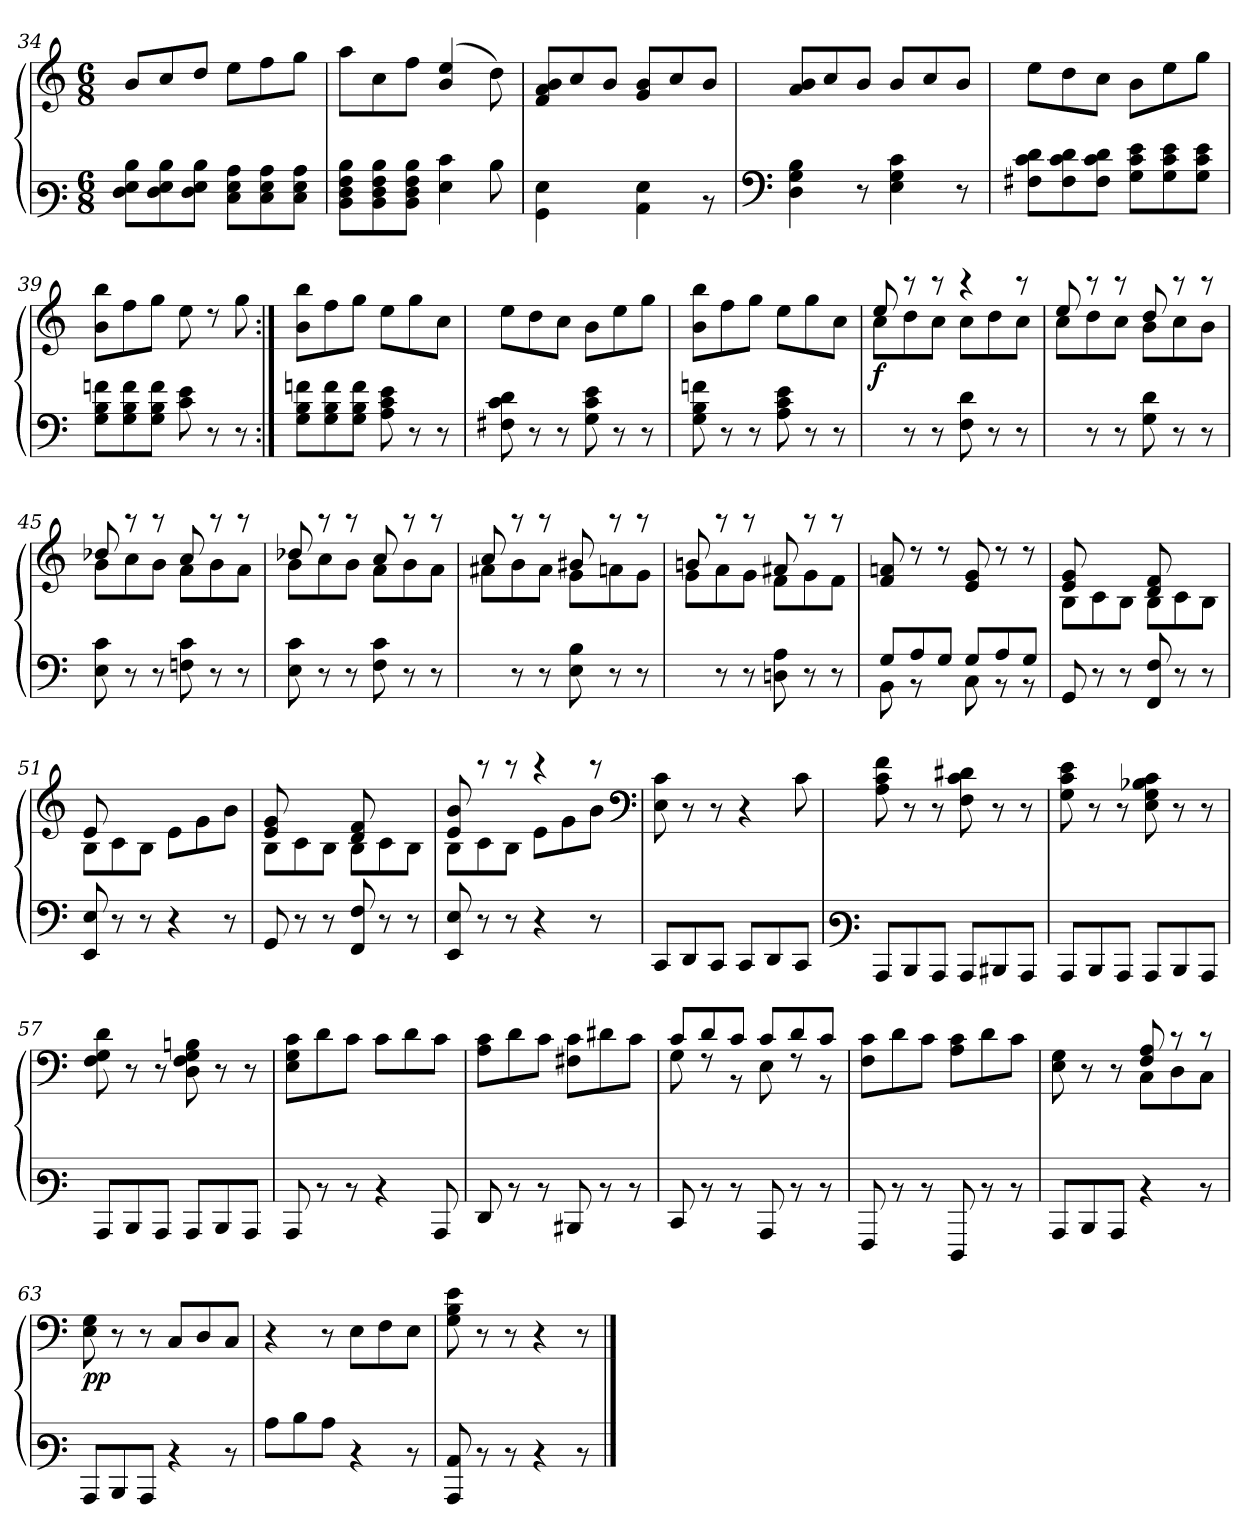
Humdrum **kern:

**kern	**kern	**dynam
*part1	*part1	*part1
*staff2	*staff1	*staff1/2
*clefF3	*clefG3	*
*M6/8	*M6/8	*
=34	=34	=34
8F\ 8G\ 8d\L	8g/L	.
8F\ 8G\ 8d\	8a/	.
8F\ 8G\ 8d\J	8b/J	.
8E\ 8G\ 8c\L	8cc\L	.
8E\ 8G\ 8c\	8dd\	.
8E\ 8G\ 8c\J	8ee\J	.
=35	=35	=35
8D\ 8F\ 8A\ 8d\L	8ff\L	.
8D\ 8F\ 8A\ 8d\	8a\	.
8D\ 8F\ 8A\ 8d\J	8dd\J	.
4G\ 4e\	(>4g/ 4cc/	.
8d\	8b\)	.
=36	=36	=36
4BB\ 4G\	8d/ 8f/ 8g/L	.
.	8a/	.
8ryy	8g/J	.
4C\ 4G\	8e/ 8g/L	.
.	8a/	.
8rD	8g/J	.
!!LO:PB:g=z
=37	=37	=37
*clefF4	*	*
4D\ 4G\ 4B\	8f/ 8g/L	.
.	8a/	.
8r	8g/J	.
4E\ 4G\ 4c\	8g/L	.
.	8a/	.
8r	8g/J	.
=38	=38	=38
8F#X\ 8c\ 8d\L	8cc\L	.
8F#\ 8c\ 8d\	8b\	.
8F#\ 8c\ 8d\J	8a\J	.
8G\ 8c\ 8e\L	8g\L	.
8G\ 8c\ 8e\	8cc\	.
8G\ 8c\ 8e\J	8ee\J	.
=39	=39	=39
8G\ 8B\ 8fn\L	8g\ 8gg\L	.
8G\ 8B\ 8f\	8dd\	.
8G\ 8B\ 8f\J	8ee\J	.
8c\ 8e\	8cc\	.
8r	8rb	.
8r	8ee\	.
=40:|!	=40:|!	=40:|!
8G\ 8B\ 8fn\L	8g\ 8gg\L	.
8G\ 8B\ 8f\	8dd\	.
8G\ 8B\ 8f\J	8ee\J	.
8A\ 8c\ 8e\	8cc\L	.
8r	8ee\	.
8r	8a\J	.
=41	=41	=41
8F#X\ 8c\ 8d\	8cc\L	.
8r	8b\	.
8r	8a\J	.
8G\ 8c\ 8e\	8g\L	.
8r	8cc\	.
8r	8ee\J	.
=42	=42	=42
8G\ 8B\ 8fn\	8g\ 8gg\L	.
8r	8dd\	.
8r	8ee\J	.
8A\ 8c\ 8e\	8cc\L	.
8r	8ee\	.
8r	8a\J	.
!!LO:LB:g=z
=43	=43	=43
*	*^	*
!	!	!	!LO:DY:b
8ryy	8cc/	8a\L	f
8r	8raa	8b\	.
8r	8raa	8a\J	.
8F\ 8d\	4raa	8a\L	.
8r	.	8b\	.
8r	8raa	8a\J	.
=44	=44	=44	=44
8ryy	8cc/	8a\L	.
8r	8raa	8b\	.
8r	8raa	8a\J	.
8G\ 8d\	8b/	8g\L	.
8r	8raa	8a\	.
8r	8raa	8g\J	.
=45	=45	=45	=45
8E\ 8c\	8b-X/	8g\L	.
8r	8raa	8a\	.
8r	8raa	8g\J	.
8Fn\ 8c\	8a/	8f\L	.
8r	8raa	8g\	.
8r	8raa	8f\J	.
=46	=46	=46	=46
8E\ 8c\	8b-X/	8g\L	.
8r	8raa	8a\	.
8r	8raa	8g\J	.
8F\ 8c\	8a/	8f\L	.
8r	8raa	8g\	.
8r	8raa	8f\J	.
=47	=47	=47	=47
8ryy	8a/	8f#X\L	.
8r	8raa	8g\	.
8r	8raa	8f#\J	.
8E\ 8B\	8g#X/	8e\L	.
8r	8raa	8fn\	.
8r	8raa	8e\J	.
=48	=48	=48	=48
8ryy	8gn/	8e\L	.
8r	8raa	8f\	.
8r	8raa	8e\J	.
8Dn\ 8A\	8f#X/	8d\L	.
8r	8raa	8e\	.
8r	8raa	8d\J	.
*	*v	*v	*
!!LO:LB:g=z
=49	=49	=49
*^	*	*
8G/L	8BB\	8d/ 8fn/	.
8A/	8rBB	8rb	.
8G/J	8ryy	8rb	.
8G/L	8C\	8c/ 8e/	.
8A/	8rBB	8rb	.
8G/J	8rBB	8rb	.
*v	*v	*	*
=50	=50	=50
*	*^	*
8GG/	8c/ 8e/	8G\L	.
8r	4ryy	8A\	.
8r	.	8G\J	.
8FF/ 8F/	8B/ 8d/	8G\L	.
8r	4ryy	8A\	.
8r	.	8G\J	.
=51	=51	=51	=51
8EE/ 8E/	8c/	8G\L	.
8r	2ryy	8A\	.
8r	.	8G\J	.
4r	.	8c\L	.
.	.	8e\	.
8r	8ryy	8g\J	.
=52	=52	=52	=52
8GG/	8c/ 8e/	8G\L	.
8r	4ryy	8A\	.
8r	.	8G\J	.
8FF/ 8F/	8B/ 8d/	8G\L	.
8r	4ryy	8A\	.
8r	.	8G\J	.
=53	=53	=53	=53
8EE/ 8E/	8c/ 8g/	8G\L	.
8r	8raa	8A\	.
8r	8raa	8G\J	.
4r	4raa	8c\L	.
.	.	8e\	.
8r	8raa	8g\J	.
*	*v	*v	*
*	*clefF4	*
=54	=54	=54
8CC/L	8E\ 8c\	.
8DD/	8r	.
8CC/J	8r	.
8CC/L	4r	.
8DD/	.	.
8CC/J	8c\	.
!!LO:LB:g=z
=55	=55	=55
*clefF3	*	*
8CC/L	8A\ 8c\ 8f\	.
8DD/	8r	.
8CC/J	8r	.
8CC/L	8F\ 8c\ 8d#X\	.
8DD#/	8r	.
8CC/J	8r	.
=56	=56	=56
8CC/L	8G\ 8c\ 8e\	.
8DD/	8r	.
8CC/J	8r	.
8CC/L	8E\ 8G\ 8B-X\ 8c\	.
8DD/	8r	.
8CC/J	8r	.
=57	=57	=57
8CC/L	8F\ 8G\ 8d\	.
8DD/	8r	.
8CC/J	8r	.
8CC/L	8D\ 8F\ 8G\ 8Bn\	.
8DD/	8r	.
8CC/J	8r	.
=58	=58	=58
8CC/	8E\ 8G\ 8c\L	.
8rD	8d\	.
8rD	8c\J	.
4rD	8c\L	.
.	8d\	.
8CC/	8c\J	.
=59	=59	=59
8FF/	8A\ 8c\L	.
8rD	8d\	.
8rD	8c\J	.
8DD#X/	8F#X\ 8c\L	.
8rD	8d#\	.
8rD	8c\J	.
!!LO:LB:g=z
=60	=60	=60
*	*^	*
8EE/	8c/L	8G\	.
8rD	8d/	8rF	.
8rD	8c/J	8r	.
8CC/	8c/L	8E\	.
8rD	8d/	8rF	.
8rD	8c/J	8r	.
*	*v	*v	*
=61	=61	=61
8AAA/	8F\ 8c\L	.
8rD	8d\	.
8rD	8c\J	.
8FFF/	8A\ 8c\L	.
8rD	8d\	.
8rD	8c\J	.
=62	=62	=62
*	*^	*
8CC/L	4.ryy	8E\ 8G\	.
8DD/	.	8r	.
8CC/J	.	8r	.
4rD	8F/ 8A/	8C\L	.
.	8rc	8D\	.
8rD	8rc	8C\J	.
=63	=63	=63	=63
!	!	!	!LO:DY:b
*	*v	*v	*
8CC/L	8E\ 8G\	pp
8DD/	8r	.
8CC/J	8r	.
4rD	8C/L	.
.	8D/	.
8rD	8C/J	.
=64	=64	=64
8c\L	4r	.
8d\	.	.
8c\J	8r	.
4rD	8E\L	.
.	8F\	.
8rD	8E\J	.
=65	=65	=65
8CC/ 8C/	8G\ 8B\ 8e\	.
8rD	8r	.
8rD	8r	.
4rD	4r	.
8rD	8r	.
==	==	==
*-	*-	*-
